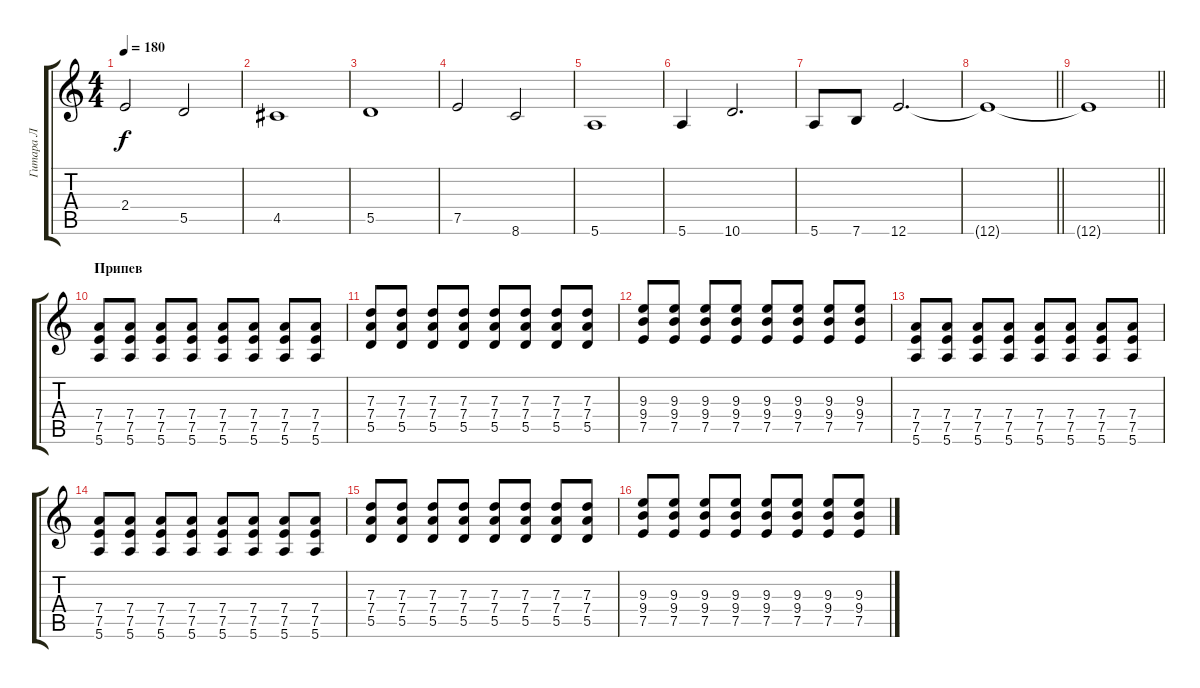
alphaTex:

\track ("Гитара Л" "Гитара Л") {instrument distortionguitar}
\staff {score tabs}
\tuning (E4 B3 G3 D3 A2 E2) {hide}
\ts (4 4)
\tempo 180
\clef g2
\ks c
2.4.2{dy f} 5.5.2 |
4.5.1 |
5.5.1 |
7.5.2 8.6.2 |
5.6.1 |
5.6.4 10.6.2{d} |
5.6.8 7.6.8 12.6.2{d} |
\barLineRight lightlight
12.6{t}.1 |
\barLineRight lightlight
12.6{t}.1 |
\section ("" "Припев")
(7.4 7.5 5.6).8 (7.4 7.5 5.6).8 (7.4 7.5 5.6).8 (7.4 7.5 5.6).8 (7.4 7.5 5.6).8 (7.4 7.5 5.6).8 (7.4 7.5 5.6).8 (7.4 7.5 5.6).8 |
(7.3 7.4 5.5).8 (7.3 7.4 5.5).8 (7.3 7.4 5.5).8 (7.3 7.4 5.5).8 (7.3 7.4 5.5).8 (7.3 7.4 5.5).8 (7.3 7.4 5.5).8 (7.3 7.4 5.5).8 |
(9.3 9.4 7.5).8 (9.3 9.4 7.5).8 (9.3 9.4 7.5).8 (9.3 9.4 7.5).8 (9.3 9.4 7.5).8 (9.3 9.4 7.5).8 (9.3 9.4 7.5).8 (9.3 9.4 7.5).8 |
(7.4 7.5 5.6).8 (7.4 7.5 5.6).8 (7.4 7.5 5.6).8 (7.4 7.5 5.6).8 (7.4 7.5 5.6).8 (7.4 7.5 5.6).8 (7.4 7.5 5.6).8 (7.4 7.5 5.6).8 |
(7.4 7.5 5.6).8 (7.4 7.5 5.6).8 (7.4 7.5 5.6).8 (7.4 7.5 5.6).8 (7.4 7.5 5.6).8 (7.4 7.5 5.6).8 (7.4 7.5 5.6).8 (7.4 7.5 5.6).8 |
(7.3 7.4 5.5).8 (7.3 7.4 5.5).8 (7.3 7.4 5.5).8 (7.3 7.4 5.5).8 (7.3 7.4 5.5).8 (7.3 7.4 5.5).8 (7.3 7.4 5.5).8 (7.3 7.4 5.5).8 |
(9.3 9.4 7.5).8 (9.3 9.4 7.5).8 (9.3 9.4 7.5).8 (9.3 9.4 7.5).8 (9.3 9.4 7.5).8 (9.3 9.4 7.5).8 (9.3 9.4 7.5).8 (9.3 9.4 7.5).8
